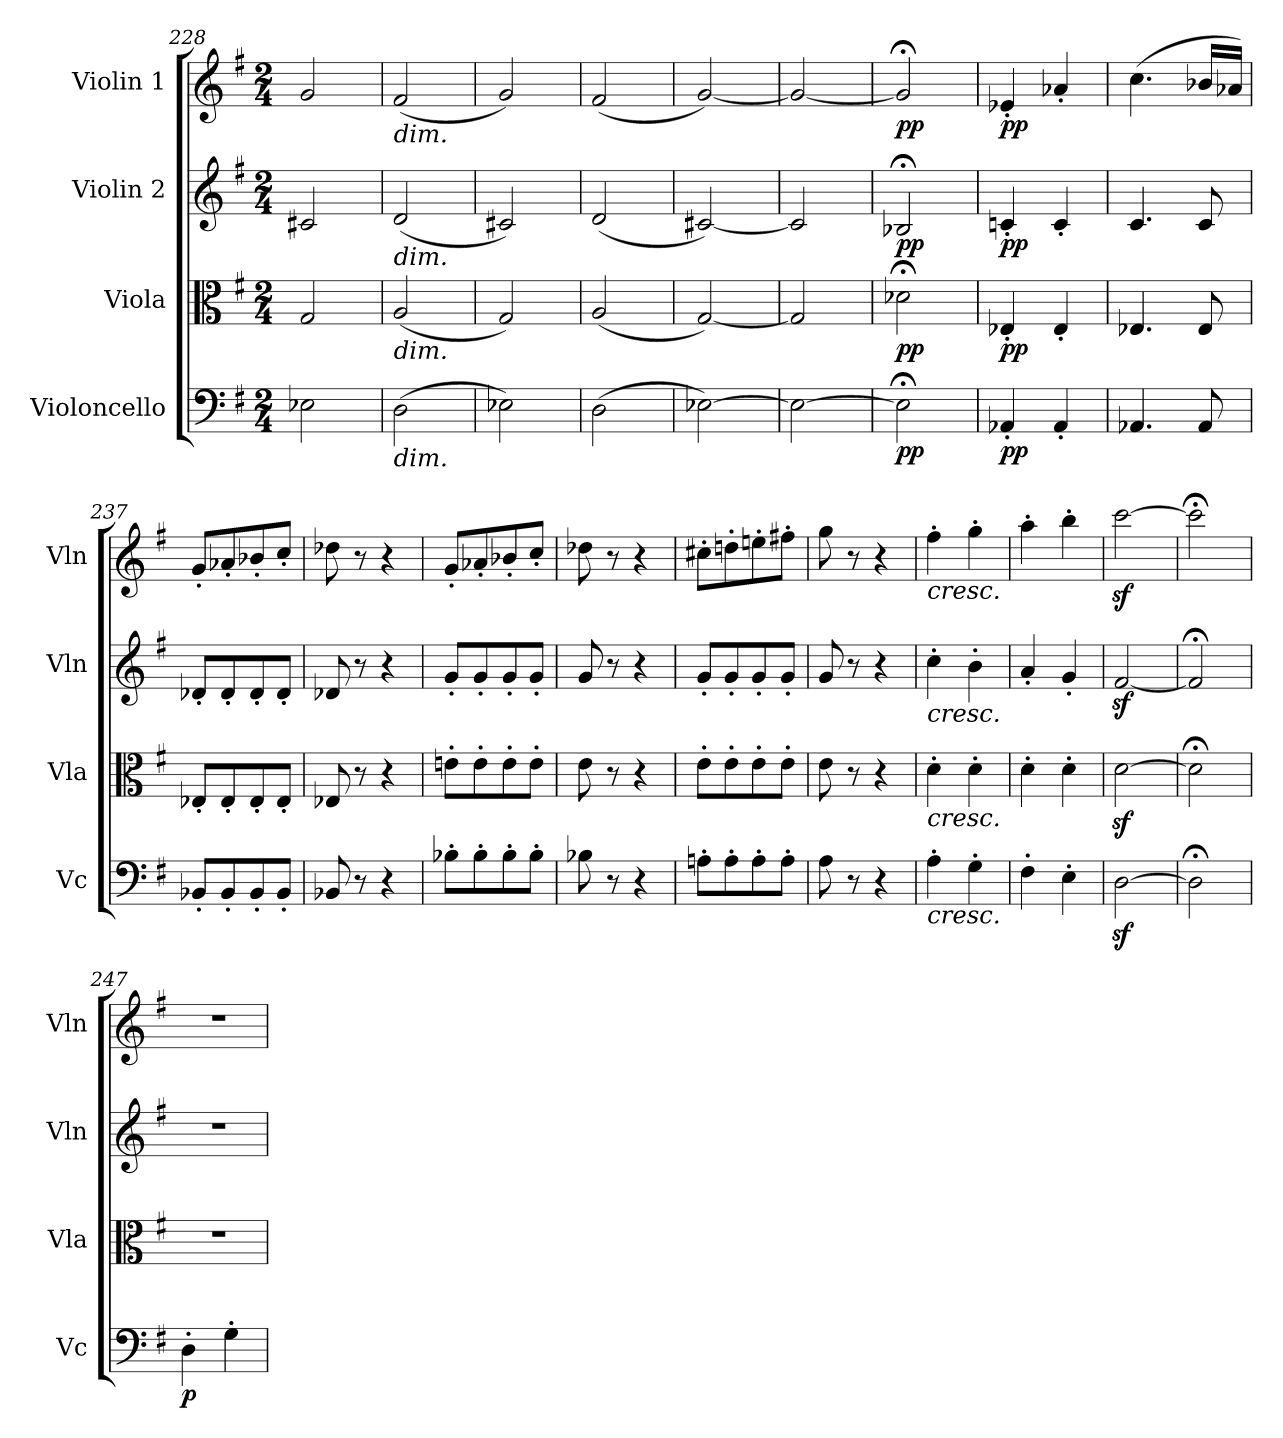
**kern	**dynam	**kern	**dynam	**kern	**dynam	**kern	**dynam
*part4	*part4	*part3	*part3	*part2	*part2	*part1	*part1
*staff4	*staff4	*staff3	*staff3	*staff2	*staff2	*staff1	*staff1
*I"Violoncello	*	*I"Viola	*	*I"Violin 2	*	*I"Violin 1	*
*I'Vc	*	*I'Vla	*	*I'Vln	*	*I'Vln	*
*clefF4	*	*clefC3	*	*clefG2	*	*clefG2	*
*k[f#]	*	*k[f#]	*	*k[f#]	*	*k[f#]	*
*M2/4	*	*M2/4	*	*M2/4	*	*M2/4	*
=228	=228	=228	=228	=228	=228	=228	=228
2E-X\	.	2G/	.	2c#X/	.	2g/	.
=229	=229	=229	=229	=229	=229	=229	=229
!	!	!	!	!	!	!LO:TX:b:i:t=dim.	!
!	!	!	!	!LO:TX:b:i:t=dim.	!	!	!
!	!	!LO:TX:b:i:t=dim.	!	!	!	!	!
!LO:TX:b:i:t=dim.	!	!	!	!	!	!	!
(2D\	.	(2A/	.	(2d/	.	(2f#/	.
=230	=230	=230	=230	=230	=230	=230	=230
2E-X\)	.	2G/)	.	2c#X/)	.	2g/)	.
=231	=231	=231	=231	=231	=231	=231	=231
(2D\	.	(2A/	.	(2d/	.	(2f#/	.
=232	=232	=232	=232	=232	=232	=232	=232
[2E-X\)	.	[2G/)	.	[2c#X/)	.	[2g/)	.
=233	=233	=233	=233	=233	=233	=233	=233
2E-\_	.	2G/]	.	2c#/]	.	2g/_	.
=234	=234	=234	=234	=234	=234	=234	=234
!	!LO:DY:b	!	!LO:DY:b	!	!LO:DY:b	!	!LO:DY:b
2E-;<\]	pp	2d-X;<\	pp	2B-X;</	pp	2g;</]	pp
=235	=235	=235	=235	=235	=235	=235	=235
!	!LO:DY:b	!	!LO:DY:b	!	!LO:DY:b	!	!LO:DY:b
4AA-X'/	pp	4E-X'/	pp	4cn'/	pp	4e-X'/	pp
4AA-'/	.	4E-'/	.	4c'/	.	4a-X'/	.
=236	=236	=236	=236	=236	=236	=236	=236
4.AA-X/	.	4.E-X/	.	4.c/	.	(4.cc\	.
8AA-/	.	8E-/	.	8c/	.	16b-X/LL	.
.	.	.	.	.	.	16a-X/JJ)	.
=237	=237	=237	=237	=237	=237	=237	=237
8BB-X'/L	.	8E-X'/L	.	8d-X'/L	.	8g'/L	.
8BB-'/	.	8E-'/	.	8d-'/	.	8a-X'/	.
8BB-'/	.	8E-'/	.	8d-'/	.	8b-X'/	.
8BB-'/J	.	8E-'/J	.	8d-'/J	.	8cc'/J	.
=238	=238	=238	=238	=238	=238	=238	=238
8BB-X/	.	8E-X/	.	8d-X/	.	8dd-X\	.
8r	.	8r	.	8r	.	8r	.
4r	.	4r	.	4r	.	4r	.
=239	=239	=239	=239	=239	=239	=239	=239
8B-X'\L	.	8en'\L	.	8g'/L	.	8g'/L	.
8B-'\	.	8e'\	.	8g'/	.	8a-X'/	.
8B-'\	.	8e'\	.	8g'/	.	8b-X'/	.
8B-'\J	.	8e'\J	.	8g'/J	.	8cc'/J	.
=240	=240	=240	=240	=240	=240	=240	=240
8B-X\	.	8e\	.	8g/	.	8dd-X\	.
8r	.	8r	.	8r	.	8r	.
4r	.	4r	.	4r	.	4r	.
!!LO:LB:g=z
=241	=241	=241	=241	=241	=241	=241	=241
8An'\L	.	8e'\L	.	8g'/L	.	8cc#X'\L	.
8A'\	.	8e'\	.	8g'/	.	8ddn'\	.
8A'\	.	8e'\	.	8g'/	.	8een'\	.
8A'\J	.	8e'\J	.	8g'/J	.	8ff#X'\J	.
=242	=242	=242	=242	=242	=242	=242	=242
8A\	.	8e\	.	8g/	.	8gg\	.
8r	.	8r	.	8r	.	8r	.
4r	.	4r	.	4r	.	4r	.
=243	=243	=243	=243	=243	=243	=243	=243
!	!	!	!	!	!	!LO:TX:b:i:t=cresc.	!
!	!	!	!	!LO:TX:b:i:t=cresc.	!	!	!
!	!	!LO:TX:b:i:t=cresc.	!	!	!	!	!
!LO:TX:b:i:t=cresc.	!	!	!	!	!	!	!
4A'\	.	4d'\	.	4cc'\	.	4ff#'\	.
4G'\	.	4d'\	.	4b'\	.	4gg'\	.
=244	=244	=244	=244	=244	=244	=244	=244
4F#'\	.	4d'\	.	4a'/	.	4aa'\	.
4E'\	.	4d'\	.	4g'/	.	4bb'\	.
=245	=245	=245	=245	=245	=245	=245	=245
[2Dz<\	.	[2dz<\	.	[2f#z</	.	[2cccz<\	.
=246	=246	=246	=246	=246	=246	=246	=246
2D;<\]	.	2d;<\]	.	2f#;</]	.	2ccc;<\]	.
=247	=247	=247	=247	=247	=247	=247	=247
!	!LO:DY:b	!	!	!	!	!	!
4D'\	p	2r	.	2r	.	2r	.
4G'\	.	.	.	.	.	.	.
=	=	=	=	=	=	=	=
*-	*-	*-	*-	*-	*-	*-	*-
